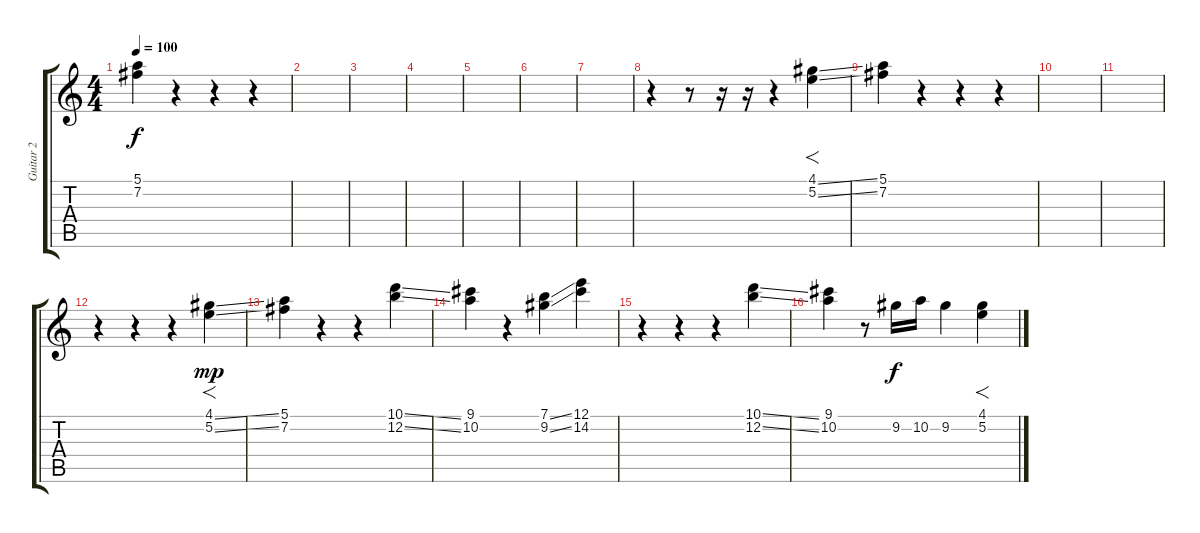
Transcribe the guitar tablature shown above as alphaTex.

\track ("Guitar 2" "Guitar 2") {instrument distortionguitar}
\staff {score tabs}
\tuning (E4 B3 G3 D3 A2 E2) {hide}
\ts (4 4)
\tempo 100
\clef g2
\ks c
(5.1 7.2).4{dy f} r.4 r.4 r.4 |
|
|
|
|
|
|
r.4 r.8 r.16 r.16 r.4 (4.1{ss} 5.2{ss}).4{f} |
(5.1 7.2).4 r.4 r.4 r.4 |
|
|
r.4 r.4 r.4 (4.1{ss} 5.2{ss}).4{f dy mp} |
(5.1 7.2).4 r.4 r.4 (10.1{ss} 12.2{ss}).4 |
(9.1 10.2).4 r.4 (7.1{ss} 9.2{ss}).4 (12.1 14.2).4 |
r.4 r.4 r.4 (10.1{ss} 12.2{ss}).4 |
(9.1 10.2).4 r.8 9.2.16{dy f} 10.2.16 9.2.4 (4.1{ss} 5.2{ss}).4{f}
